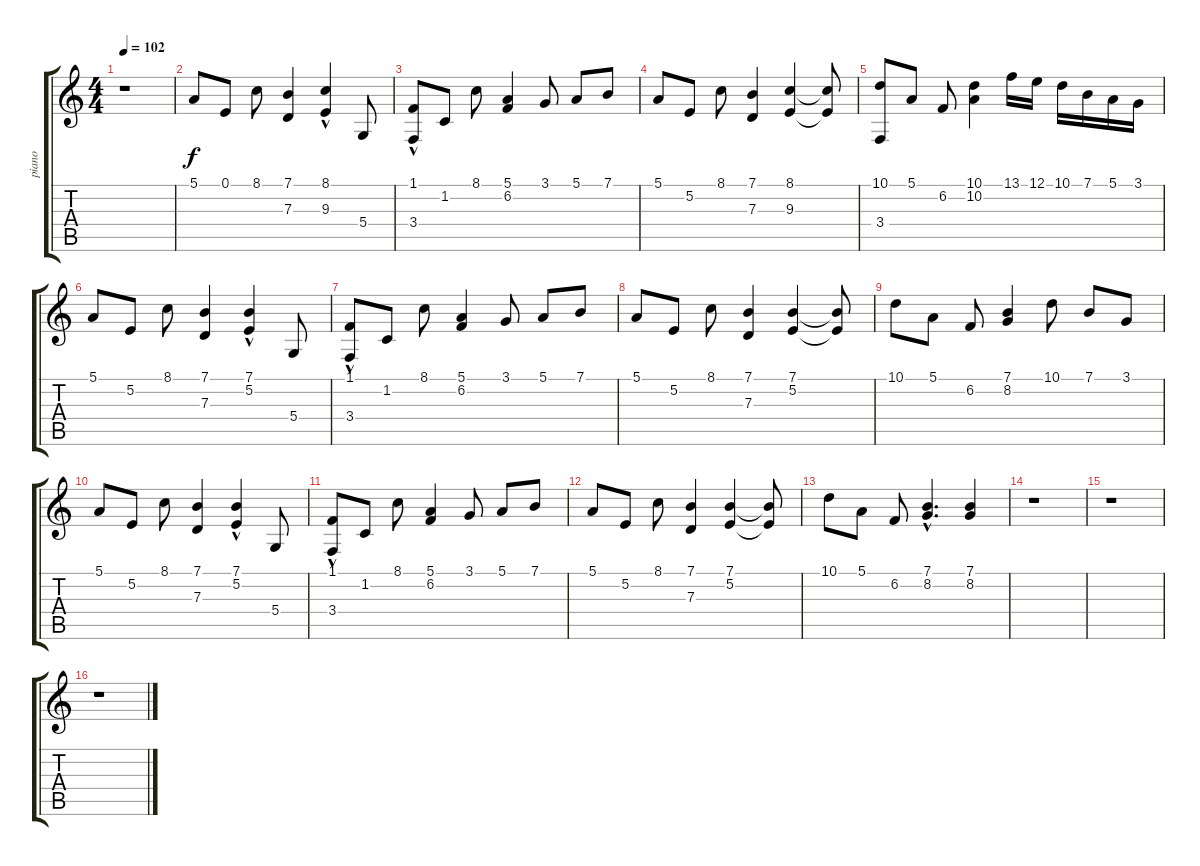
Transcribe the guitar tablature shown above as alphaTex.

\track ("piano" "piano") {instrument acousticgrandpiano}
\staff {score tabs}
\tuning (E4 B3 G3 D3 A2 E2) {hide}
\ts (4 4)
\tempo 102
\clef g2
\ks c
r.1{dy f instrument acousticgrandpiano} |
5.1.8 0.1.8 8.1.8 (7.1 7.3).4 (8.1{hac} 9.3{hac}).4 5.4.8 |
(1.1 3.4{hac}).8 1.2.8 8.1.8 (5.1 6.2).4 3.1.8 5.1.8 7.1.8 |
5.1.8 5.2.8 8.1.8 (7.1 7.3).4 (8.1 9.3).4 (8.1{t} 9.3{t}).8 |
(10.1 3.4).8 5.1.8 6.2.8 (10.1 10.2).4 13.1.16 12.1.16 10.1.16 7.1.16 5.1.16 3.1.16 |
5.1.8 5.2.8 8.1.8 (7.1 7.3).4 (7.1{hac} 5.2{hac}).4 5.4.8 |
(1.1 3.4{hac}).8 1.2.8 8.1.8 (5.1 6.2).4 3.1.8 5.1.8 7.1.8 |
5.1.8 5.2.8 8.1.8 (7.1 7.3).4 (7.1 5.2).4 (7.1{t} 5.2{t}).8 |
10.1.8 5.1.8 6.2.8 (7.1 8.2).4 10.1.8 7.1.8 3.1.8 |
5.1.8 5.2.8 8.1.8 (7.1 7.3).4 (7.1{hac} 5.2{hac}).4 5.4.8 |
(1.1 3.4{hac}).8 1.2.8 8.1.8 (5.1 6.2).4 3.1.8 5.1.8 7.1.8 |
5.1.8 5.2.8 8.1.8 (7.1 7.3).4 (7.1 5.2).4 (7.1{t} 5.2{t}).8 |
10.1.8 5.1.8 6.2.8 (7.1{hac} 8.2{hac}).4{d} (7.1 8.2).4 |
r.1 |
r.1 |
r.1
